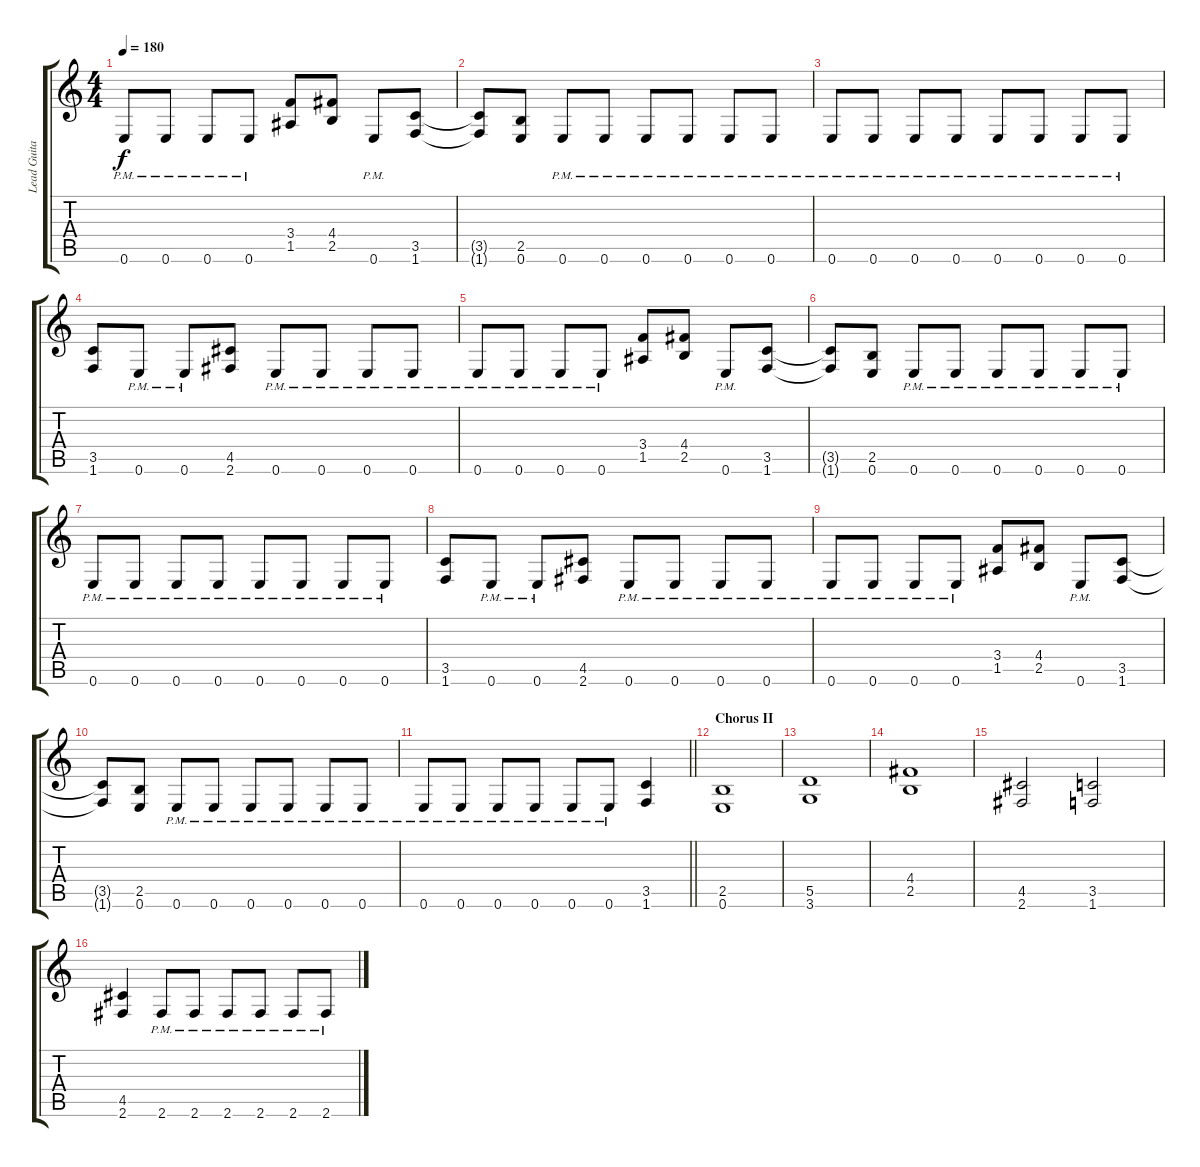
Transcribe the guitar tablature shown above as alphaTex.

\track ("Lead Guitar" "Lead Guita") {instrument electricguitarjazz}
\staff {score tabs}
\tuning (E4 B3 G3 D3 A2 E2) {hide}
\ts (4 4)
\tempo 180
\clef g2
\ks c
0.6{pm}.8{dy f} 0.6{pm}.8 0.6{pm}.8 0.6{pm}.8 (3.4 1.5).8 (4.4 2.5).8 0.6{pm}.8 (3.5 1.6).8 |
(3.5{t} 1.6{t}).8 (2.5 0.6).8 0.6{pm}.8 0.6{pm}.8 0.6{pm}.8 0.6{pm}.8 0.6{pm}.8 0.6{pm}.8 |
0.6{pm}.8 0.6{pm}.8 0.6{pm}.8 0.6{pm}.8 0.6{pm}.8 0.6{pm}.8 0.6{pm}.8 0.6{pm}.8 |
(3.5 1.6).8 0.6{pm}.8 0.6{pm}.8 (4.5 2.6).8 0.6{pm}.8 0.6{pm}.8 0.6{pm}.8 0.6{pm}.8 |
0.6{pm}.8 0.6{pm}.8 0.6{pm}.8 0.6{pm}.8 (3.4 1.5).8 (4.4 2.5).8 0.6{pm}.8 (3.5 1.6).8 |
(3.5{t} 1.6{t}).8 (2.5 0.6).8 0.6{pm}.8 0.6{pm}.8 0.6{pm}.8 0.6{pm}.8 0.6{pm}.8 0.6{pm}.8 |
0.6{pm}.8 0.6{pm}.8 0.6{pm}.8 0.6{pm}.8 0.6{pm}.8 0.6{pm}.8 0.6{pm}.8 0.6{pm}.8 |
(3.5 1.6).8 0.6{pm}.8 0.6{pm}.8 (4.5 2.6).8 0.6{pm}.8 0.6{pm}.8 0.6{pm}.8 0.6{pm}.8 |
0.6{pm}.8 0.6{pm}.8 0.6{pm}.8 0.6{pm}.8 (3.4 1.5).8 (4.4 2.5).8 0.6{pm}.8 (3.5 1.6).8 |
(3.5{t} 1.6{t}).8 (2.5 0.6).8 0.6{pm}.8 0.6{pm}.8 0.6{pm}.8 0.6{pm}.8 0.6{pm}.8 0.6{pm}.8 |
\barLineRight lightlight
0.6{pm}.8 0.6{pm}.8 0.6{pm}.8 0.6{pm}.8 0.6{pm}.8 0.6{pm}.8 (3.5 1.6).4 |
\section ("" "Chorus II")
(2.5 0.6).1 |
(5.5 3.6).1 |
(4.4 2.5).1 |
(4.5 2.6).2 (3.5 1.6).2 |
(4.5 2.6).4 2.6{pm}.8 2.6{pm}.8 2.6{pm}.8 2.6{pm}.8 2.6{pm}.8 2.6{pm}.8
